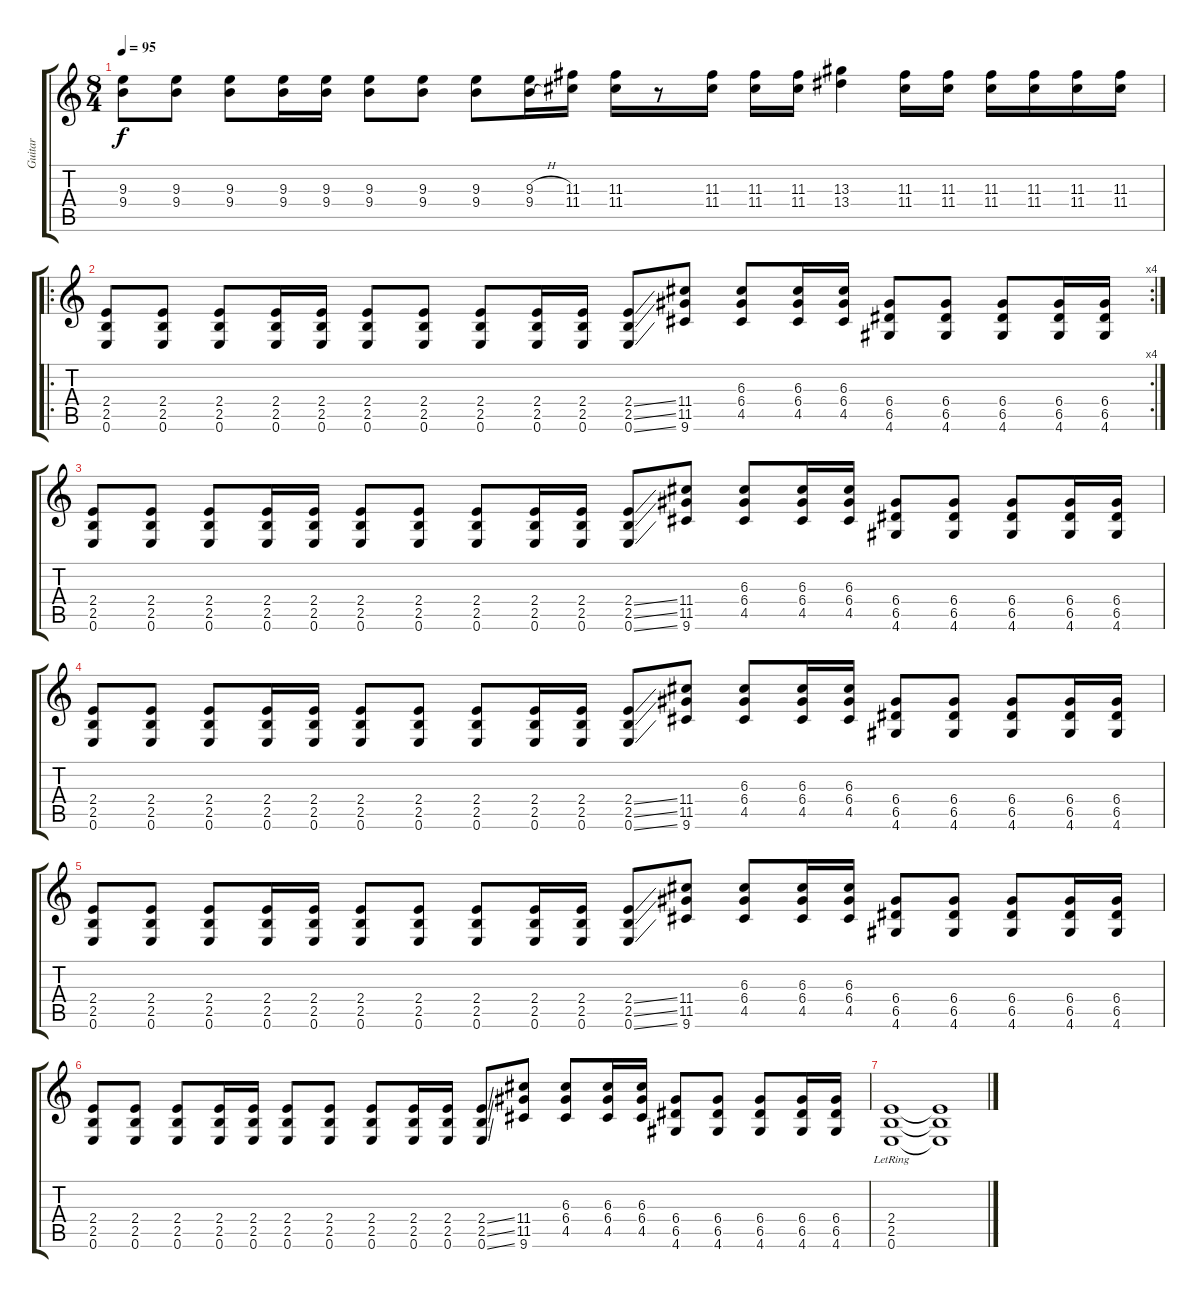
\track ("Guitar" "Guitar") {instrument overdrivenguitar}
\staff {score tabs}
\tuning (E4 B3 G3 D3 A2 E2) {hide}
\ts (8 4)
\tempo 95
\clef g2
\ks c
(9.3 9.4).8{dy f} (9.3 9.4).8 (9.3 9.4).8 (9.3 9.4).16 (9.3 9.4).16 (9.3 9.4).8 (9.3 9.4).8 (9.3 9.4).8 (9.3{h} 9.4{h}).16 (11.3 11.4).16 (11.3 11.4).16 r.8 (11.3 11.4).16 (11.3 11.4).16 (11.3 11.4).16 (13.3 13.4).4 (11.3 11.4).16 (11.3 11.4).16 (11.3 11.4).16 (11.3 11.4).16 (11.3 11.4).16 (11.3 11.4).16 |
\ro
\rc 4
(2.4 2.5 0.6).8{volume 13} (2.4 2.5 0.6).8 (2.4 2.5 0.6).8 (2.4 2.5 0.6).16 (2.4 2.5 0.6).16 (2.4 2.5 0.6).8 (2.4 2.5 0.6).8 (2.4 2.5 0.6).8 (2.4 2.5 0.6).16 (2.4 2.5 0.6).16 (2.4{ss} 2.5{ss} 0.6{ss}).8 (11.4 11.5 9.6).8 (6.3 6.4 4.5).8 (6.3 6.4 4.5).16 (6.3 6.4 4.5).16 (6.4 6.5 4.6).8 (6.4 6.5 4.6).8 (6.4 6.5 4.6).8 (6.4 6.5 4.6).16 (6.4 6.5 4.6).16 |
(2.4 2.5 0.6).8{volume 10} (2.4 2.5 0.6).8 (2.4 2.5 0.6).8 (2.4 2.5 0.6).16 (2.4 2.5 0.6).16 (2.4 2.5 0.6).8 (2.4 2.5 0.6).8 (2.4 2.5 0.6).8 (2.4 2.5 0.6).16 (2.4 2.5 0.6).16 (2.4{ss} 2.5{ss} 0.6{ss}).8 (11.4 11.5 9.6).8 (6.3 6.4 4.5).8 (6.3 6.4 4.5).16 (6.3 6.4 4.5).16 (6.4 6.5 4.6).8 (6.4 6.5 4.6).8 (6.4 6.5 4.6).8 (6.4 6.5 4.6).16 (6.4 6.5 4.6).16 |
(2.4 2.5 0.6).8{volume 10} (2.4 2.5 0.6).8 (2.4 2.5 0.6).8 (2.4 2.5 0.6).16 (2.4 2.5 0.6).16 (2.4 2.5 0.6).8 (2.4 2.5 0.6).8 (2.4 2.5 0.6).8 (2.4 2.5 0.6).16 (2.4 2.5 0.6).16 (2.4{ss} 2.5{ss} 0.6{ss}).8 (11.4 11.5 9.6).8 (6.3 6.4 4.5).8 (6.3 6.4 4.5).16 (6.3 6.4 4.5).16 (6.4 6.5 4.6).8 (6.4 6.5 4.6).8 (6.4 6.5 4.6).8 (6.4 6.5 4.6).16 (6.4 6.5 4.6).16 |
(2.4 2.5 0.6).8{volume 10} (2.4 2.5 0.6).8 (2.4 2.5 0.6).8 (2.4 2.5 0.6).16 (2.4 2.5 0.6).16 (2.4 2.5 0.6).8 (2.4 2.5 0.6).8 (2.4 2.5 0.6).8 (2.4 2.5 0.6).16 (2.4 2.5 0.6).16 (2.4{ss} 2.5{ss} 0.6{ss}).8 (11.4 11.5 9.6).8 (6.3 6.4 4.5).8 (6.3 6.4 4.5).16 (6.3 6.4 4.5).16 (6.4 6.5 4.6).8 (6.4 6.5 4.6).8 (6.4 6.5 4.6).8 (6.4 6.5 4.6).16 (6.4 6.5 4.6).16 |
(2.4 2.5 0.6).8{volume 10} (2.4 2.5 0.6).8 (2.4 2.5 0.6).8 (2.4 2.5 0.6).16 (2.4 2.5 0.6).16 (2.4 2.5 0.6).8 (2.4 2.5 0.6).8 (2.4 2.5 0.6).8 (2.4 2.5 0.6).16 (2.4 2.5 0.6).16 (2.4{ss} 2.5{ss} 0.6{ss}).8 (11.4 11.5 9.6).8 (6.3 6.4 4.5).8 (6.3 6.4 4.5).16 (6.3 6.4 4.5).16 (6.4 6.5 4.6).8 (6.4 6.5 4.6).8 (6.4 6.5 4.6).8 (6.4 6.5 4.6).16 (6.4 6.5 4.6).16 |
(2.4{lr} 2.5{lr} 0.6{lr}).1 (2.4{t} 2.5{t} 0.6{t}).1
